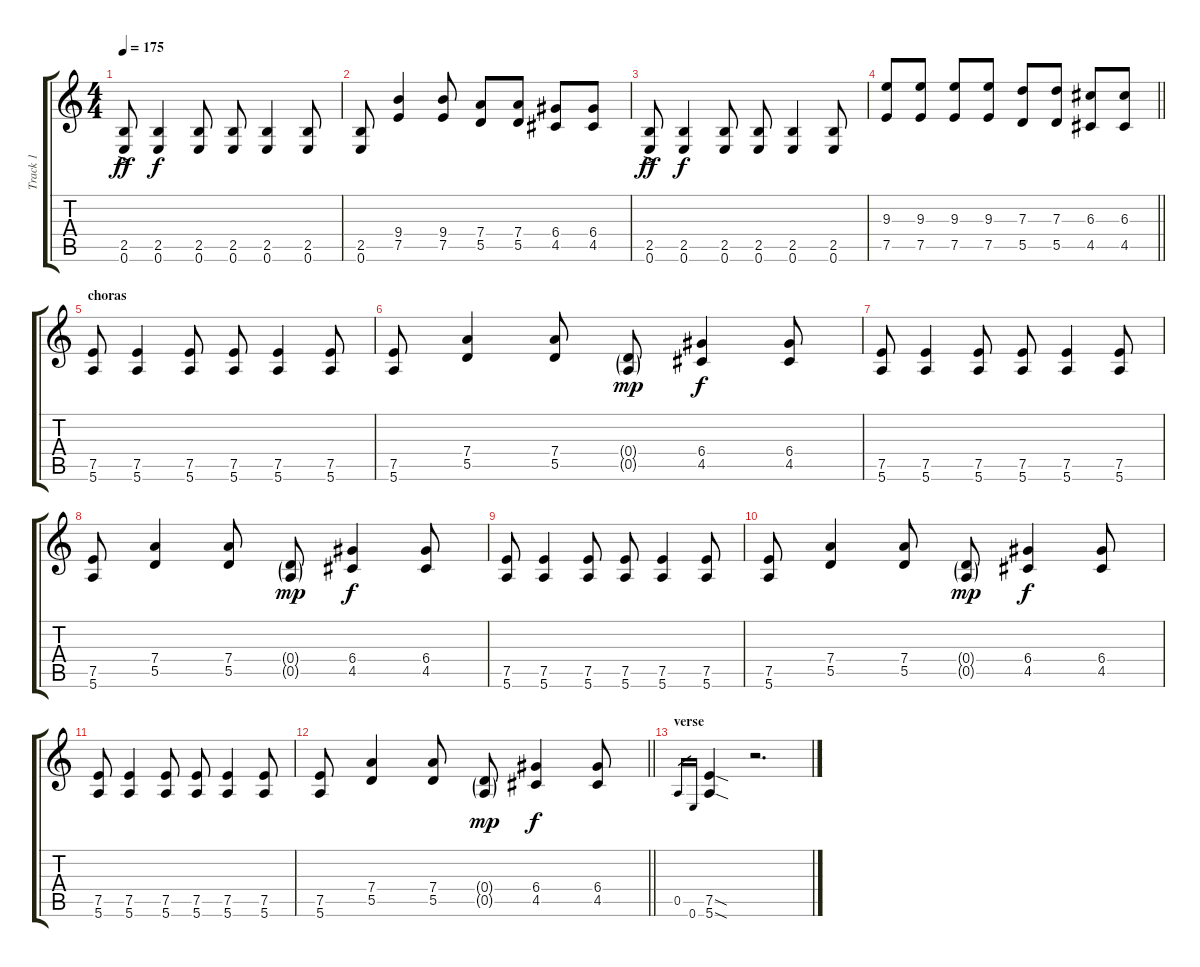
\track ("Track 1" "Track 1") {instrument distortionguitar}
\staff {score tabs}
\tuning (E4 B3 G3 D3 A2 E2) {hide}
\ts (4 4)
\tempo 175
\clef g2
\ks c
(2.5{ac} 0.6{ac}).8{dy ff} (2.5 0.6).4{dy f} (2.5 0.6).8 (2.5 0.6).8 (2.5 0.6).4 (2.5 0.6).8 |
(2.5 0.6).8 (9.4 7.5).4 (9.4 7.5).8 (7.4 5.5).8 (7.4 5.5).8 (6.4 4.5).8 (6.4 4.5).8 |
(2.5{ac} 0.6{ac}).8{dy ff} (2.5 0.6).4{dy f} (2.5 0.6).8 (2.5 0.6).8 (2.5 0.6).4 (2.5 0.6).8 |
\barLineRight lightlight
(9.3 7.5).8 (9.3 7.5).8 (9.3 7.5).8 (9.3 7.5).8 (7.3 5.5).8 (7.3 5.5).8 (6.3 4.5).8 (6.3 4.5).8 |
\section ("" "choras")
(7.5 5.6).8 (7.5 5.6).4 (7.5 5.6).8 (7.5 5.6).8 (7.5 5.6).4 (7.5 5.6).8 |
(7.5 5.6).8 (7.4 5.5).4 (7.4 5.5).8 (0.4{g} 0.5{g}).8{dy mp} (6.4 4.5).4{dy f} (6.4 4.5).8 |
(7.5 5.6).8 (7.5 5.6).4 (7.5 5.6).8 (7.5 5.6).8 (7.5 5.6).4 (7.5 5.6).8 |
(7.5 5.6).8 (7.4 5.5).4 (7.4 5.5).8 (0.4{g} 0.5{g}).8{dy mp} (6.4 4.5).4{dy f} (6.4 4.5).8 |
(7.5 5.6).8 (7.5 5.6).4 (7.5 5.6).8 (7.5 5.6).8 (7.5 5.6).4 (7.5 5.6).8 |
(7.5 5.6).8 (7.4 5.5).4 (7.4 5.5).8 (0.4{g} 0.5{g}).8{dy mp} (6.4 4.5).4{dy f} (6.4 4.5).8 |
(7.5 5.6).8 (7.5 5.6).4 (7.5 5.6).8 (7.5 5.6).8 (7.5 5.6).4 (7.5 5.6).8 |
\barLineRight lightlight
(7.5 5.6).8 (7.4 5.5).4 (7.4 5.5).8 (0.4{g} 0.5{g}).8{dy mp} (6.4 4.5).4{dy f} (6.4 4.5).8 |
\section ("" "verse")
0.5.16{gr} 0.6.16{gr} (7.5{sod} 5.6{sod}).4 r.2{d}
